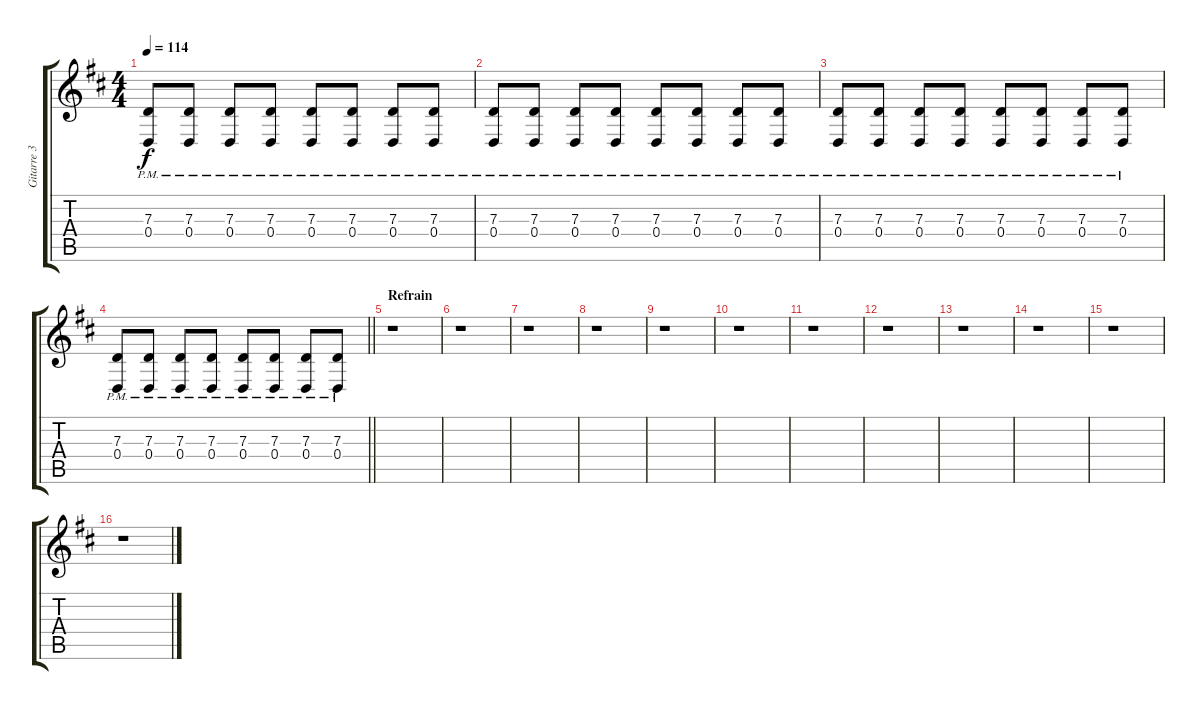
\track ("Gitarre 3 - Christian" "Gitarre 3 ") {instrument synthbrass1}
\staff {score tabs}
\tuning (E4 B3 G3 D3 A2 E2) {hide}
\ts (4 4)
\tempo 114
\clef g2
\ks d
(7.3{pm} 0.4{pm}).8{dy f} (7.3{pm} 0.4{pm}).8 (7.3{pm} 0.4{pm}).8 (7.3{pm} 0.4{pm}).8 (7.3{pm} 0.4{pm}).8 (7.3{pm} 0.4{pm}).8 (7.3{pm} 0.4{pm}).8 (7.3{pm} 0.4{pm}).8 |
(7.3{pm} 0.4{pm}).8 (7.3{pm} 0.4{pm}).8 (7.3{pm} 0.4{pm}).8 (7.3{pm} 0.4{pm}).8 (7.3{pm} 0.4{pm}).8 (7.3{pm} 0.4{pm}).8 (7.3{pm} 0.4{pm}).8 (7.3{pm} 0.4{pm}).8 |
(7.3{pm} 0.4{pm}).8 (7.3{pm} 0.4{pm}).8 (7.3{pm} 0.4{pm}).8 (7.3{pm} 0.4{pm}).8 (7.3{pm} 0.4{pm}).8 (7.3{pm} 0.4{pm}).8 (7.3{pm} 0.4{pm}).8 (7.3{pm} 0.4{pm}).8 |
\barLineRight lightlight
(7.3{pm} 0.4{pm}).8 (7.3{pm} 0.4{pm}).8 (7.3{pm} 0.4{pm}).8 (7.3{pm} 0.4{pm}).8 (7.3{pm} 0.4{pm}).8 (7.3{pm} 0.4{pm}).8 (7.3{pm} 0.4{pm}).8 (7.3{pm} 0.4{pm}).8 |
\section ("" "Refrain")
r.1 |
r.1 |
r.1 |
r.1 |
r.1 |
r.1 |
r.1 |
r.1 |
r.1 |
r.1 |
r.1 |
r.1
